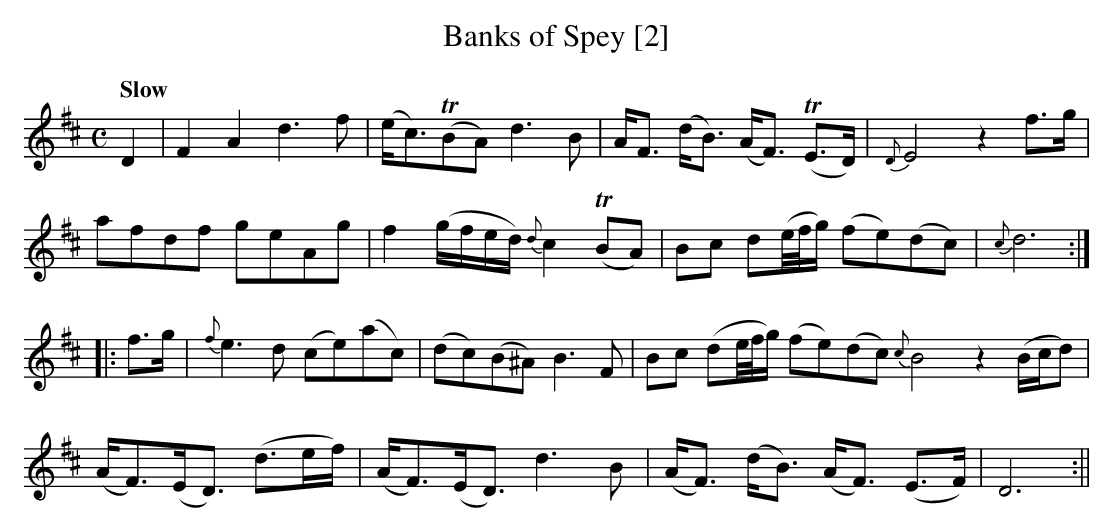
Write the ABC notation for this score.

X:1
T:Banks of Spey [2]
M:C
L:1/8
Q:"Slow"
K:D
D2 | F2A2d3f | (e<c)T(BA) d3B | A<F (d<B) (A<F) T(E>D) | {D}E4 z2 f>g |
afdf geAg | f2 (g/f/e/d/) {d}c2 T(BA) | Bc d(e/4f/4g/) (fe)(dc) |{c}d6 :|
|: f>g | {f}e3d (ce)(ac) | (dc)(B^A) B3F | Bc (de/4f/4g/) (fe)(dc) {c}B4 z2 (B/c/d) |
(A<F)(E<D) (d>ef/) | (A<F)(E<D) d3B | (A<F) (d<B) (A<F) (E>F) | D6 :||
